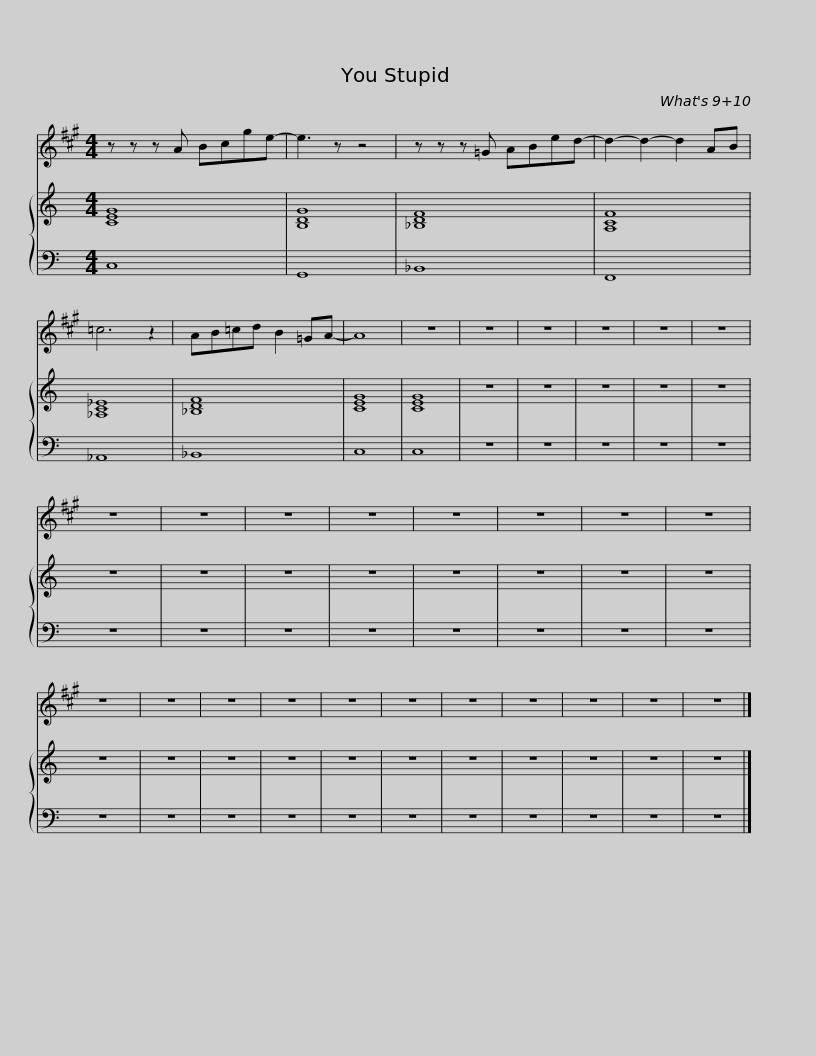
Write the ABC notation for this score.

X:1
%%score 1 { 2 | 3 }
L:1/8
M:4/4
I:linebreak $
K:C
V:1 treble transpose=-9
V:2 treble
V:3 bass
V:1
[K:A] z z z A Bcge- |$ e3 z z4 | z z z =G ABed- | d2- d2- d2 AB | =c6 z2 | %5
 AB=cd B2 =GA- | A8 | z8 | z8 |$ z8 | %10
 z8 | z8 | z8 | z8 | z8 | %15
 z8 | z8 | z8 | z8 | z8 | %20
 z8 | z8 | z8 | z8 | z8 |$ %25
 z8 | z8 | z8 | z8 | z8 | %30
 z8 | z8 |] %32
V:2
 [CEG]8 |$ [B,DG]8 | [_B,DF]8 | [A,CF]8 | [_A,C_E]8 | %5
 [_B,DF]8 | [CEG]8 | [CEG]8 | z8 |$ z8 | %10
 z8 | z8 | z8 | z8 | z8 | %15
 z8 | z8 | z8 | z8 | z8 | %20
 z8 | z8 | z8 | z8 | z8 |$ %25
 z8 | z8 | z8 | z8 | z8 | %30
 z8 | z8 |] %32
V:3
 C,8 |$ G,,8 | _B,,8 | F,,8 | _A,,8 | %5
 _B,,8 | C,8 | C,8 | z8 |$ z8 | %10
 z8 | z8 | z8 | z8 | z8 | %15
 z8 | z8 | z8 | z8 | z8 | %20
 z8 | z8 | z8 | z8 | z8 |$ %25
 z8 | z8 | z8 | z8 | z8 | %30
 z8 | z8 |] %32
